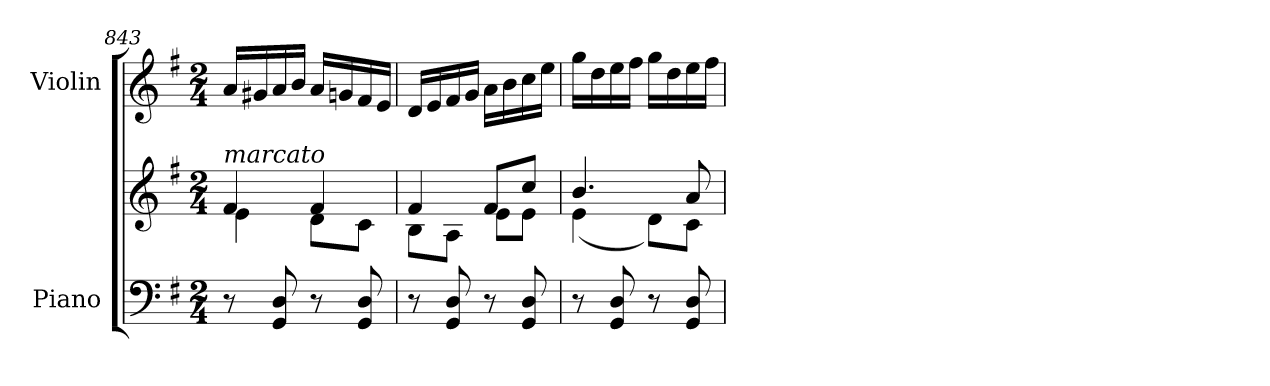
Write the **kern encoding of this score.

**kern	**kern	**kern
*part2	*part2	*part1
*staff3	*staff2	*staff1
*I"Piano	*	*I"Violin
*I'Pno.	*	*I'Vln.
*clefF4	*clefG2	*clefG2
*k[f#]	*k[f#]	*k[f#]
*M2/4	*M2/4	*M2/4
=843	=843	=843
*	*^	*
!	!LO:TX:a:i:t=marcato	!	!
8r	4f#/	4e\	16a/LL
.	.	.	16g#X/
8GG/ 8D/	.	.	16a/
.	.	.	16b/JJ
8r	4f#/	8d\L	16a/LL
.	.	.	16gn/
8GG/ 8D/	.	8c\J	16f#/
.	.	.	16e/JJ
!!LO:LB:g=z
=844	=844	=844	=844
8r	4f#/	8B\L	16d/LL
.	.	.	16e/
8GG/ 8D/	.	8A\J	16f#/
.	.	.	16g/JJ
8r	8f#/L	8e\L	16a\LL
.	.	.	16b\
8GG/ 8D/	8cc/J	8e\J	16cc\
.	.	.	16ee\JJ
=845	=845	=845	=845
8r	4.b/	(4e\	16gg\LL
.	.	.	16dd\
8GG/ 8D/	.	.	16ee\
.	.	.	16ff#\JJ
8r	.	8d\L)	16gg\LL
.	.	.	16dd\
8GG/ 8D/	8a/	8c\J	16ee\
.	.	.	16ff#\JJ
*	*v	*v	*
=	=	=
*-	*-	*-
